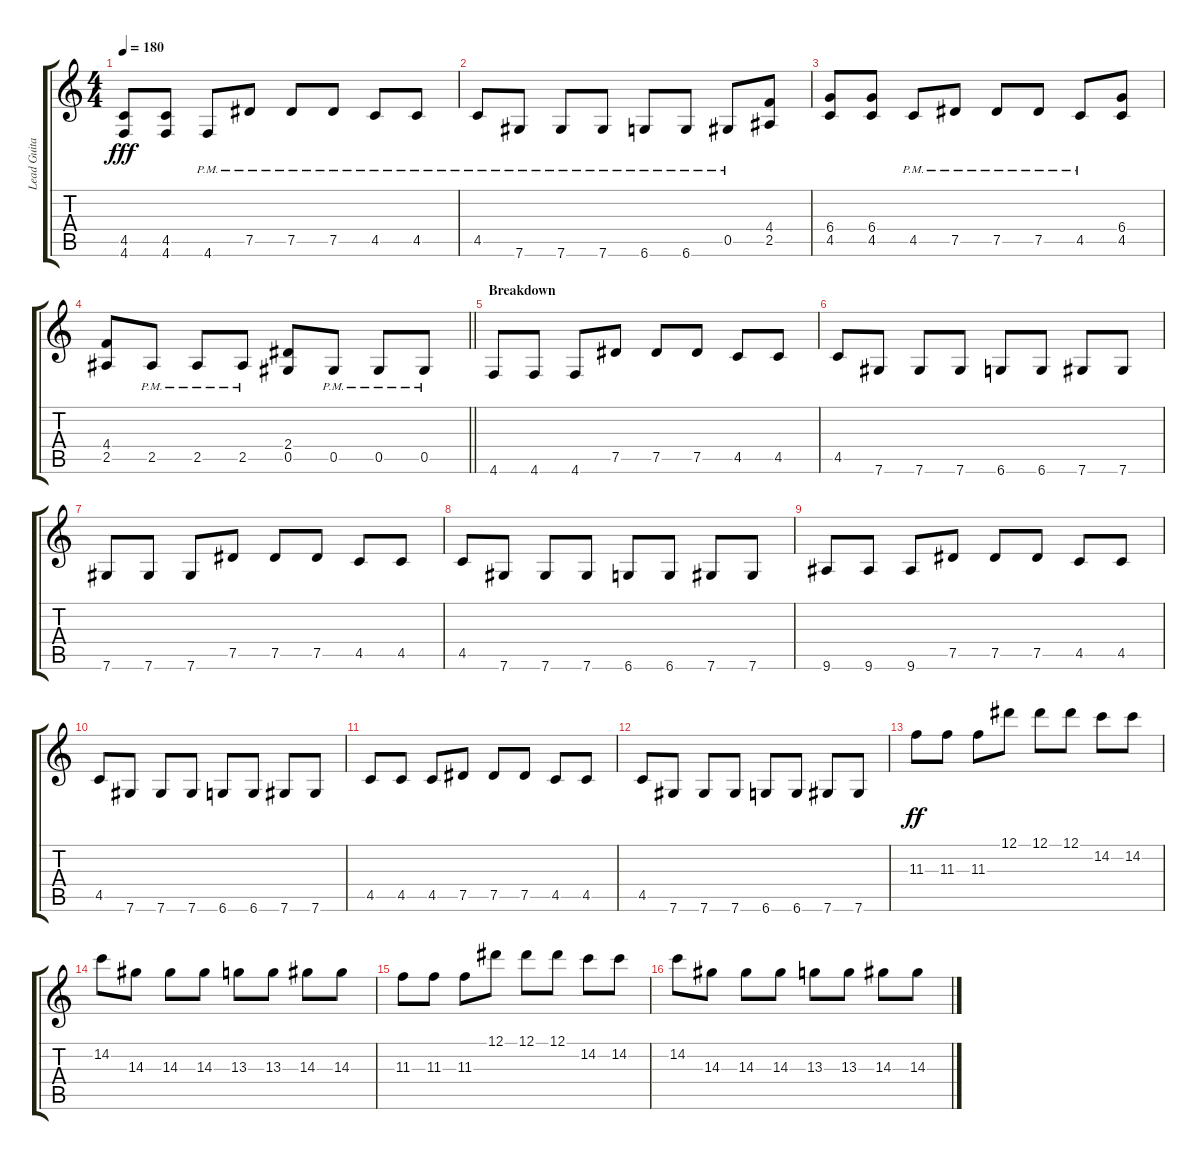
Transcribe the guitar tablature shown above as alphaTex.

\track ("Lead Guitar" "Lead Guita") {instrument distortionguitar}
\staff {score tabs}
\tuning (Eb4 Bb3 Gb3 Db3 Ab2 Db2) {hide}
\ts (4 4)
\tempo 180
\clef g2
\ks c
(4.5 4.6).8{dy fff} (4.5 4.6).8 4.6{pm}.8 7.5{pm}.8 7.5{pm}.8 7.5{pm}.8 4.5{pm}.8 4.5{pm}.8 |
4.5{pm}.8 7.6{pm}.8 7.6{pm}.8 7.6{pm}.8 6.6{pm}.8 6.6{pm}.8 0.5{pm}.8 (4.4 2.5).8 |
(6.4 4.5).8 (6.4 4.5).8 4.5{pm}.8 7.5{pm}.8 7.5{pm}.8 7.5{pm}.8 4.5{pm}.8 (6.4 4.5).8 |
\barLineRight lightlight
(4.4 2.5).8 2.5{pm}.8 2.5{pm}.8 2.5{pm}.8 (2.4 0.5).8 0.5{pm}.8 0.5{pm}.8 0.5{pm}.8 |
\section ("" "Breakdown")
4.6.8 4.6.8 4.6.8 7.5.8 7.5.8 7.5.8 4.5.8 4.5.8 |
4.5.8 7.6.8 7.6.8 7.6.8 6.6.8 6.6.8 7.6.8 7.6.8 |
7.6.8 7.6.8 7.6.8 7.5.8 7.5.8 7.5.8 4.5.8 4.5.8 |
4.5.8 7.6.8 7.6.8 7.6.8 6.6.8 6.6.8 7.6.8 7.6.8 |
9.6.8 9.6.8 9.6.8 7.5.8 7.5.8 7.5.8 4.5.8 4.5.8 |
4.5.8 7.6.8 7.6.8 7.6.8 6.6.8 6.6.8 7.6.8 7.6.8 |
4.5.8 4.5.8 4.5.8 7.5.8 7.5.8 7.5.8 4.5.8 4.5.8 |
4.5.8 7.6.8 7.6.8 7.6.8 6.6.8 6.6.8 7.6.8 7.6.8 |
11.3.8{dy ff} 11.3.8 11.3.8 12.1.8 12.1.8 12.1.8 14.2.8 14.2.8 |
14.2.8 14.3.8 14.3.8 14.3.8 13.3.8 13.3.8 14.3.8 14.3.8 |
11.3.8 11.3.8 11.3.8 12.1.8 12.1.8 12.1.8 14.2.8 14.2.8 |
14.2.8 14.3.8 14.3.8 14.3.8 13.3.8 13.3.8 14.3.8 14.3.8
